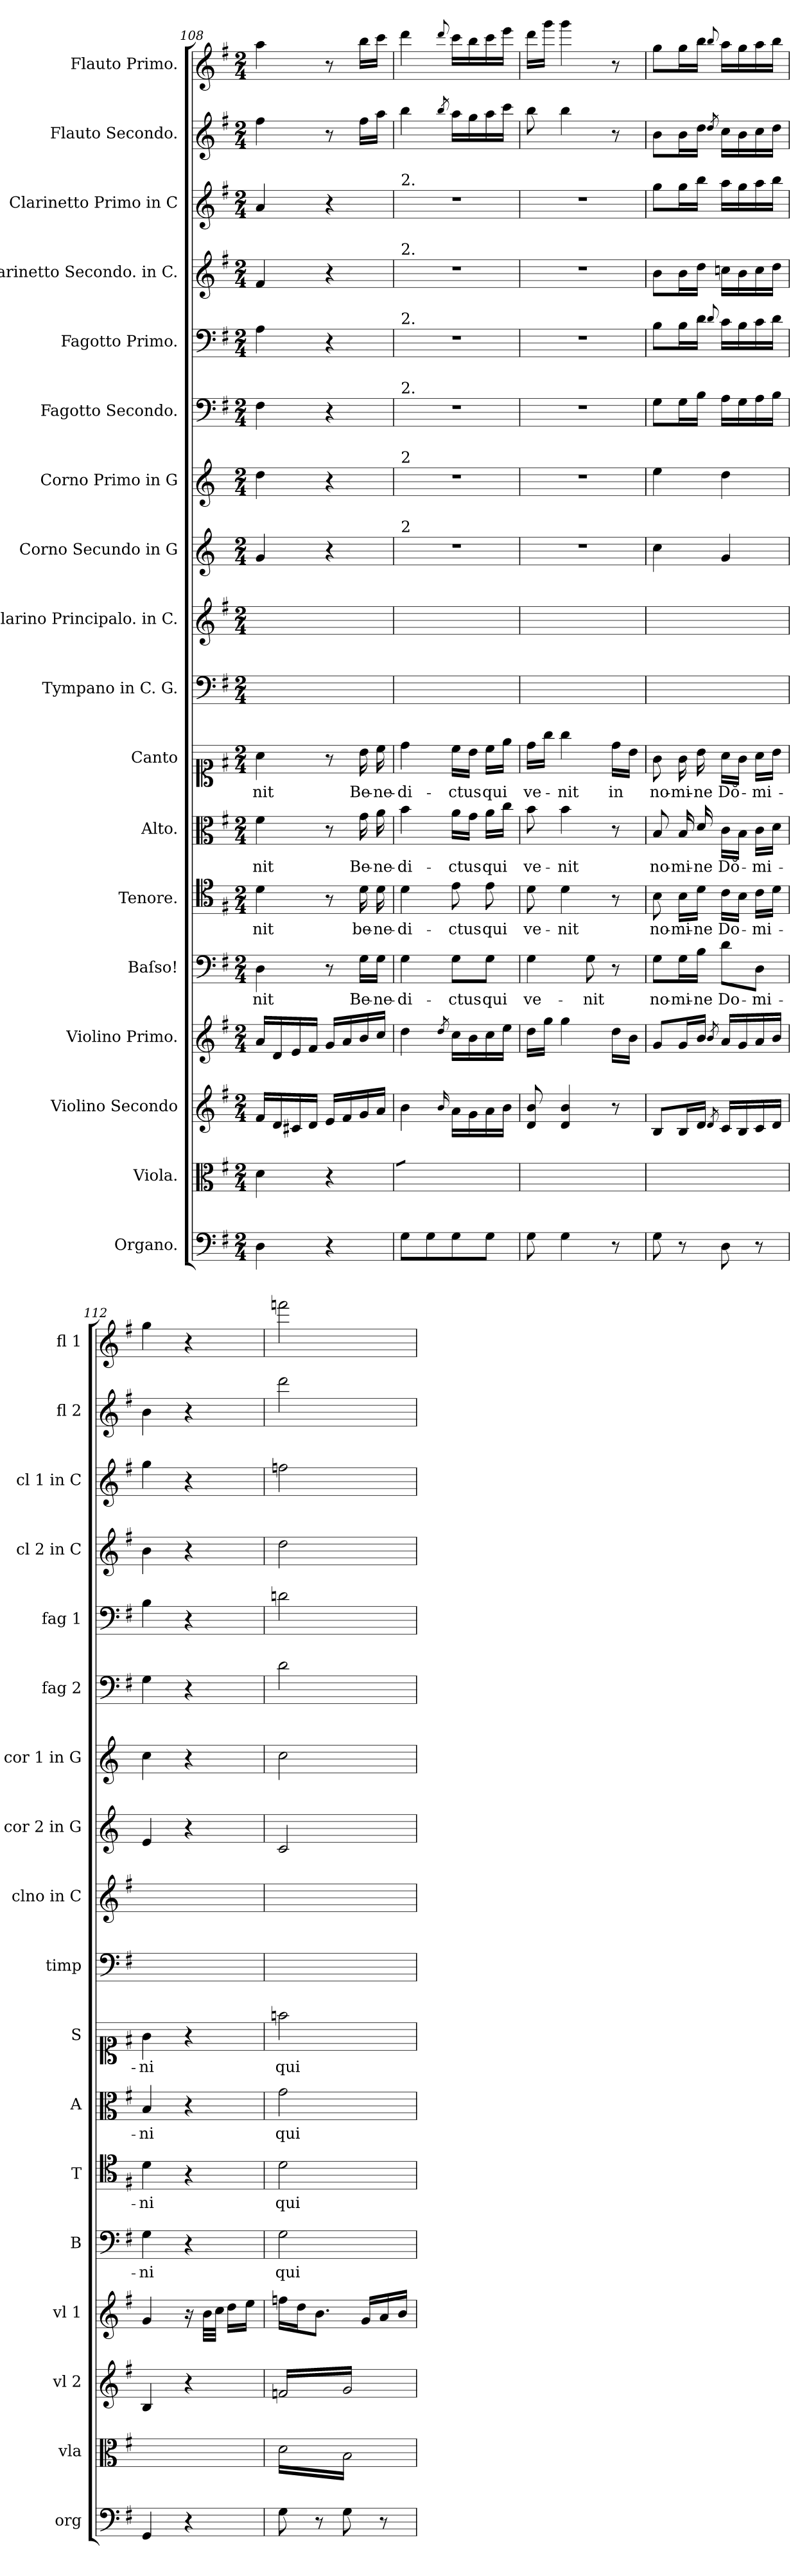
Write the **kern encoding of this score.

**kern	**kern	**kern	**kern	**kern	**text	**kern	**text	**kern	**text	**kern	**text	**kern	**kern	**kern	**kern	**kern	**kern	**kern	**kern	**kern	**kern
*part18	*part17	*part16	*part15	*part14	*part14	*part13	*part13	*part12	*part12	*part11	*part11	*part10	*part9	*part8	*part7	*part6	*part5	*part4	*part3	*part2	*part1
*staff18	*staff17	*staff16	*staff15	*staff14	*staff14	*staff13	*staff13	*staff12	*staff12	*staff11	*staff11	*staff10	*staff9	*staff8	*staff7	*staff6	*staff5	*staff4	*staff3	*staff2	*staff1
*I"Organo.	*I"Viola.	*I"Violino Secondo	*I"Violino Primo.	*I"Baſso!	*	*I"Tenore.	*	*I"Alto.	*	*I"Canto	*	*I"Tympano in C. G.	*I"Clarino Principalo. in C.	*I"Corno Secundo in G	*I"Corno Primo in G	*I"Fagotto Secondo.	*I"Fagotto Primo.	*I"Clarinetto Secondo. in C.	*I"Clarinetto Primo in C	*I"Flauto Secondo.	*I"Flauto Primo.
*I'org	*I'vla	*I'vl 2	*I'vl 1	*I'B	*	*I'T	*	*I'A	*	*I'S	*	*I'timp	*I'clno in C	*I'cor 2 in G	*I'cor 1 in G	*I'fag 2	*I'fag 1	*I'cl 2 in C	*I'cl 1 in C	*I'fl 2	*I'fl 1
*clefF4	*clefC3	*clefG2	*clefG2	*clefF4	*	*clefC4	*	*clefC3	*	*clefC1	*	*clefF4	*clefG2	*clefG2	*clefG2	*clefF4	*clefF4	*clefG2	*clefG2	*clefG2	*clefG2
*	*	*	*	*	*	*	*	*	*	*	*	*	*	*ITrd3c5	*ITrd3c5	*	*	*	*	*	*
*k[f#]	*k[f#]	*k[f#]	*k[f#]	*k[f#]	*	*k[f#]	*	*k[f#]	*	*k[f#]	*	*k[f#]	*k[f#]	*k[f#]	*k[f#]	*k[f#]	*k[f#]	*k[f#]	*k[f#]	*k[f#]	*k[f#]
*G:	*G:	*G:	*G:	*G:	*	*G:	*	*G:	*	*G:	*	*G:	*G:	*G:	*G:	*G:	*G:	*G:	*G:	*G:	*G:
*M2/4	*M2/4	*M2/4	*M2/4	*M2/4	*	*M2/4	*	*M2/4	*	*M2/4	*	*M2/4	*M2/4	*M2/4	*M2/4	*M2/4	*M2/4	*M2/4	*M2/4	*M2/4	*M2/4
=108	=108	=108	=108	=108	=108	=108	=108	=108	=108	=108	=108	=108	=108	=108	=108	=108	=108	=108	=108	=108	=108
4D\	4d\	16f#/LL	16a/LL	4D\	-nit	4d\	-nit	4f#\	-nit	4a\	-nit	2ryy	2ryy	4d/	4a\	4F#\	4A\	4f#/	4a/	4ff#\	4aa\
.	.	16d/	16d/	.	.	.	.	.	.	.	.	.	.	.	.	.	.	.	.	.	.
.	.	16c#X/	16e/	.	.	.	.	.	.	.	.	.	.	.	.	.	.	.	.	.	.
.	.	16d/JJ	16f#/JJ	.	.	.	.	.	.	.	.	.	.	.	.	.	.	.	.	.	.
4r	4r	16e/LL	16g/LL	8r	.	8r	.	8r	.	8r	.	.	.	4r	4r	4r	4r	4r	4r	8r	8r
.	.	16f#/	16a/	.	.	.	.	.	.	.	.	.	.	.	.	.	.	.	.	.	.
.	.	16g/	16b/	16G\LL	Be-	16d\	be-	16g\	Be-	16b\	Be-	.	.	.	.	.	.	.	.	16ff#\LL	16bb\LL
.	.	16a/JJ	16cc/JJ	16G\JJ	-ne-	16d\	-ne-	16a\	-ne-	16cc\	-ne-	.	.	.	.	.	.	.	.	16aa\JJ	16ccc\JJ
=109	=109	=109	=109	=109	=109	=109	=109	=109	=109	=109	=109	=109	=109	=109	=109	=109	=109	=109	=109	=109	=109
!	!	!	!	!	!	!	!	!	!	!	!	!	!	!	!	!	!	!	!LO:TX:a:t=2.	!	!
!	!	!	!	!	!	!	!	!	!	!	!	!	!	!	!	!	!	!LO:TX:a:t=2.	!	!	!
!	!	!	!	!	!	!	!	!	!	!	!	!	!	!	!	!	!LO:TX:a:t=2.	!	!	!	!
!	!	!	!	!	!	!	!	!	!	!	!	!	!	!	!	!LO:TX:a:t=2.	!	!	!	!	!
!	!	!	!	!	!	!	!	!	!	!	!	!	!	!	!LO:TX:a:t=2	!	!	!	!	!	!
!	!	!	!	!	!	!	!	!	!	!	!	!	!	!LO:TX:a:t=2	!	!	!	!	!	!	!
!	!LO:TX:a:color=crimson:t=⚠	!	!	!	!	!	!	!	!	!	!	!	!	!	!	!	!	!	!	!	!
*	*tremolo	*	*	*	*	*	*	*	*	*	*	*	*	*	*	*	*	*	*	*	*
8G\L	8g\yyL	4b\	4dd\	4G\	-di-	4d\	-di-	4b\	-di-	4dd\	-di-	2ryy	2ryy	2r	2r	2r	2r	2r	2r	4bb\	4ddd\
8G\	8g\yy	.	.	.	.	.	.	.	.	.	.	.	.	.	.	.	.	.	.	.	.
.	.	16qqb/	8qdd/	.	.	.	.	.	.	.	.	.	.	.	.	.	.	.	.	8qbb/	8qqddd/
8G\	8g\yy	16a\LL	16cc\LL	8G\L	-ctus	8e\	-ctus	16a\LL	-ctus	16cc\LL	-ctus	.	.	.	.	.	.	.	.	16aa\LL	16ccc\LL
.	.	16g\	16b\	.	.	.	.	16g\JJ	.	16b\JJ	.	.	.	.	.	.	.	.	.	16gg\	16bb\
8G\J	8g\yyJ	16a\	16cc\	8G\J	qui	8e\	qui	16a\LL	qui	16cc\LL	qui	.	.	.	.	.	.	.	.	16aa\	16ccc\
*	*Xtremolo	*	*	*	*	*	*	*	*	*	*	*	*	*	*	*	*	*	*	*	*
.	.	16b\JJ	16ee\JJ	.	.	.	.	16cc\JJ	.	16ee\JJ	.	.	.	.	.	.	.	.	.	16ccc\JJ	16eee\JJ
=110	=110	=110	=110	=110	=110	=110	=110	=110	=110	=110	=110	=110	=110	=110	=110	=110	=110	=110	=110	=110	=110
8G\	8g\yy	8d/ 8b/	16dd\LL	4G\	ve-	8d\	ve-	8b\	ve-	16dd\LL	ve-	2ryy	2ryy	2r	2r	2r	2r	2r	2r	8bb\	16ddd\LL
.	.	.	16gg\JJ	.	.	.	.	.	.	16gg\JJ	.	.	.	.	.	.	.	.	.	.	16ggg\JJ
4G\	4g\yy	4d/ 4b/	4gg\	.	.	4d\	-nit	4b\	-nit	4gg\	-nit	.	.	.	.	.	.	.	.	4bb\	4ggg\
.	.	.	.	8G\	-nit	.	.	.	.	.	.	.	.	.	.	.	.	.	.	.	.
8r	8ryy	8r	16dd\LL	8r	.	8r	.	8r	.	16dd\LL	in	.	.	.	.	.	.	.	.	8r	8r
.	.	.	16b\JJ	.	.	.	.	.	.	16b\JJ	.	.	.	.	.	.	.	.	.	.	.
=111	=111	=111	=111	=111	=111	=111	=111	=111	=111	=111	=111	=111	=111	=111	=111	=111	=111	=111	=111	=111	=111
8G\	8d\yy	8B/L	8g/L	8G\L	no-	8B\	no-	8B/	no-	8g\	no-	2ryy	2ryy	4g\	4b\	8G\L	8B\L	8b\L	8gg\L	8b\L	8gg\L
8r	8ryy	16B/L	16g/L	16G\L	-mi-	16B\LL	-mi-	16B/	-mi-	16g\	-mi-	.	.	.	.	16G\L	16B\L	16b\L	16gg\L	16b\L	16gg\L
.	.	16d/JJ	16b/JJ	16B\JJ	-ne	16d\JJ	-ne	16d/	-ne	16b\	-ne	.	.	.	.	16B\JJ	16d\JJ	16dd\JJ	16bb\JJ	16dd\JJ	16bb\JJ
.	.	8qd/	8qb/	.	.	.	.	.	.	.	.	.	.	.	.	.	8qqd/	.	.	8qdd/	8qqbb/
8D\	8d\yy	16c/LL	16a/LL	8d\L	Do-	16c\LL	Do-	16c\LL	Dŏ-	16a\LL	Dŏ-	.	.	4d/	4a\	16A\LL	16c\LL	16ccn\LL	16aa\LL	16cc\LL	16aa\LL
.	.	16B/	16g/	.	.	16B\JJ	.	16B\JJ	.	16g\JJ	.	.	.	.	.	16G\	16B\	16b\	16gg\	16b\	16gg\
8r	8ryy	16c/	16a/	8D\J	-mi-	16c\LL	-mi-	16c\LL	-mi-	16a\LL	-mi-	.	.	.	.	16A\	16c\	16cc\	16aa\	16cc\	16aa\
.	.	16d/JJ	16b/JJ	.	.	16d\JJ	.	16d\JJ	.	16b\JJ	.	.	.	.	.	16B\JJ	16d\JJ	16dd\JJ	16bb\JJ	16dd\JJ	16bb\JJ
=112	=112	=112	=112	=112	=112	=112	=112	=112	=112	=112	=112	=112	=112	=112	=112	=112	=112	=112	=112	=112	=112
4GG/	4d\yy	4B/	4g/	4G\	-ni	4d\	-ni	4B/	-ni	4g\	-ni	2ryy	2ryy	4B/	4g\	4G\	4B\	4b\	4gg\	4b\	4gg\
4r	4ryy	4r	16r	4r	.	4r	.	4r	.	4r	.	.	.	4r	4r	4r	4r	4r	4r	4r	4r
.	.	.	32b\LLL	.	.	.	.	.	.	.	.	.	.	.	.	.	.	.	.	.	.
.	.	.	32cc\JJJ	.	.	.	.	.	.	.	.	.	.	.	.	.	.	.	.	.	.
.	.	.	16dd\LL	.	.	.	.	.	.	.	.	.	.	.	.	.	.	.	.	.	.
.	.	.	16ee\JJ	.	.	.	.	.	.	.	.	.	.	.	.	.	.	.	.	.	.
=113	=113	=113	=113	=113	=113	=113	=113	=113	=113	=113	=113	=113	=113	=113	=113	=113	=113	=113	=113	=113	=113
*	*tremolo	*	*	*	*	*	*	*	*	*	*	*	*	*	*	*	*	*	*	*	*
*	*	*tremolo	*	*	*	*	*	*	*	*	*	*	*	*	*	*	*	*	*	*	*
8G\	16d\LL	16fn/LL	16ffn\LL	2G\	qui	2d\	qui	2g\	qui	2ffn\	qui	2ryy	2ryy	2G/	2g\	2d\	2dn\	2dd\	2ffn\	2ddd\	2fffn\
.	16B\	16g/	16dd\J	.	.	.	.	.	.	.	.	.	.	.	.	.	.	.	.	.	.
8r	16d\	16fn/	8.b\J	.	.	.	.	.	.	.	.	.	.	.	.	.	.	.	.	.	.
.	16B\	16g/	.	.	.	.	.	.	.	.	.	.	.	.	.	.	.	.	.	.	.
8G\	16d\	16fn/	.	.	.	.	.	.	.	.	.	.	.	.	.	.	.	.	.	.	.
.	16B\	16g/	16g/LL	.	.	.	.	.	.	.	.	.	.	.	.	.	.	.	.	.	.
8r	16d\	16fn/	16a/	.	.	.	.	.	.	.	.	.	.	.	.	.	.	.	.	.	.
.	16B\JJ	16g/JJ	16b/JJ	.	.	.	.	.	.	.	.	.	.	.	.	.	.	.	.	.	.
*	*	*Xtremolo	*	*	*	*	*	*	*	*	*	*	*	*	*	*	*	*	*	*	*
*	*Xtremolo	*	*	*	*	*	*	*	*	*	*	*	*	*	*	*	*	*	*	*	*
.	.	.	.	.	.	.	.	.	.	.	.	.	.	.	.	.	.	.	.	.	.
.	.	.	.	.	.	.	.	.	.	.	.	.	.	.	.	.	.	.	.	.	.
.	.	.	.	.	.	.	.	.	.	.	.	.	.	.	.	.	.	.	.	.	.
.	.	.	.	.	.	.	.	.	.	.	.	.	.	.	.	.	.	.	.	.	.
=	=	=	=	=	=	=	=	=	=	=	=	=	=	=	=	=	=	=	=	=	=
*-	*-	*-	*-	*-	*-	*-	*-	*-	*-	*-	*-	*-	*-	*-	*-	*-	*-	*-	*-	*-	*-
